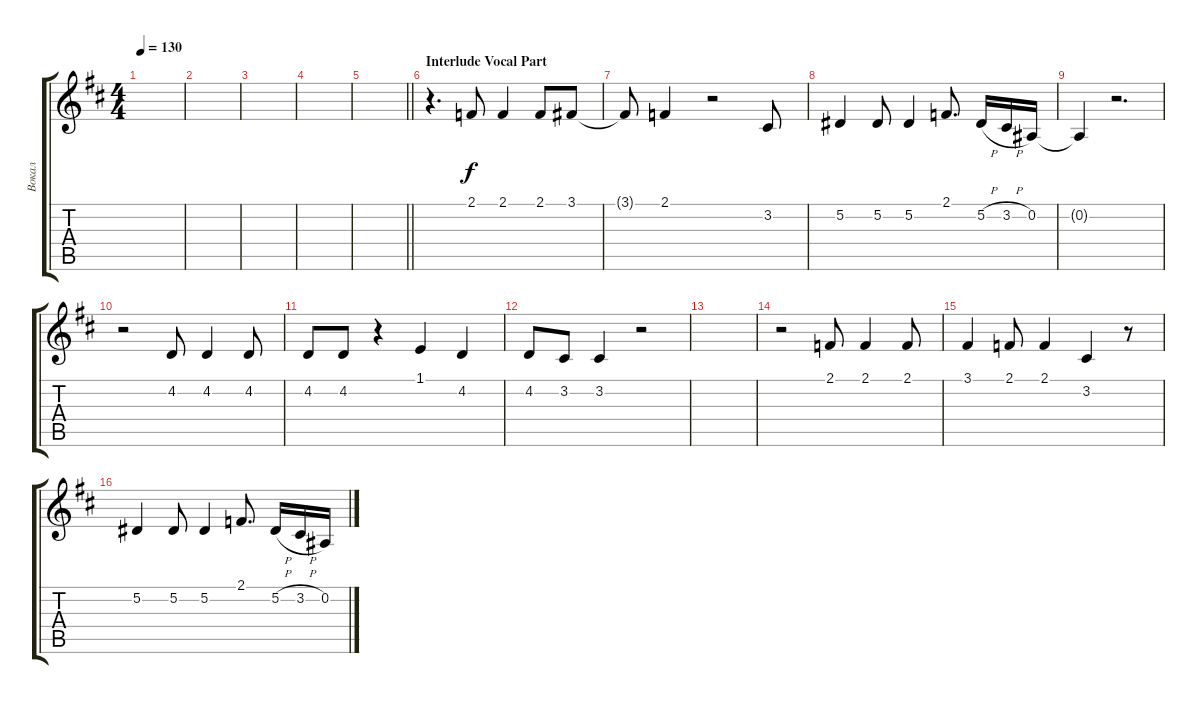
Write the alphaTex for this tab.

\track ("Вокал" "Вокал") {instrument trumpet}
\staff {score tabs}
\tuning (Eb4 Bb3 Gb3 Db3 Ab2 Eb2) {hide}
\ts (4 4)
\tempo 130
\clef g2
\ks bminor
|
|
|
|
\barLineRight lightlight
|
\section ("" "Interlude Vocal Part")
r.4{d} 2.1.8 2.1.4 2.1.8 3.1.8 |
3.1{t}.8 2.1.4 r.2 3.2.8 |
5.2.4 5.2.8 5.2.4 2.1.8{d} 5.2{h}.16 3.2{h}.16 0.2.16 |
0.2{t}.4 r.2{d} |
r.2 4.2.8 4.2.4 4.2.8 |
4.2.8 4.2.8 r.4 1.1.4 4.2.4 |
4.2.8 3.2.8 3.2.4 r.2 |
|
r.2 2.1.8 2.1.4 2.1.8 |
3.1.4 2.1.8 2.1.4 3.2.4 r.8 |
5.2.4 5.2.8 5.2.4 2.1.8{d} 5.2{h}.16 3.2{h}.16 0.2.16
